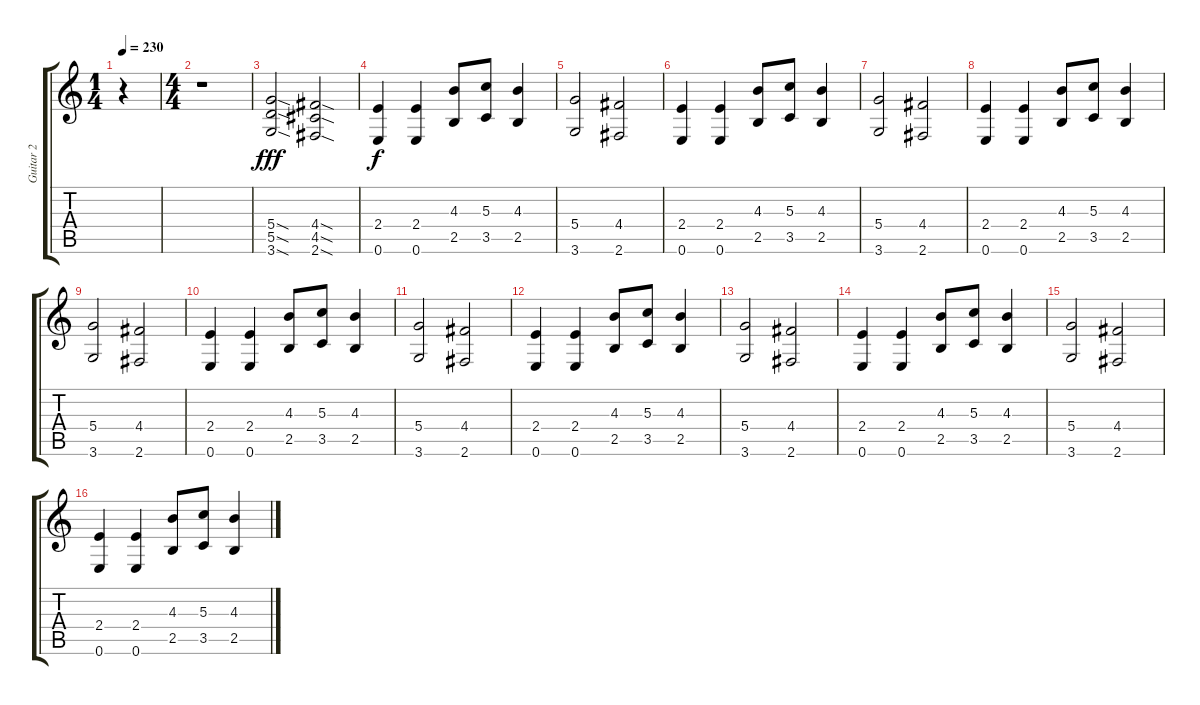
\track ("Guitar 2" "Guitar 2") {instrument distortionguitar}
\staff {score tabs}
\tuning (E4 B3 G3 D3 A2 E2) {hide}
\ts (1 4)
\tempo 230
\tempo 160
\tempo 230
\clef g2
\ks c
r.4{dy fff instrument distortionguitar} |
\ts (4 4)
r.1 |
(5.4{sod} 5.5{sod} 3.6{sod}).2{balance 16} (4.4{sod} 4.5{sod} 2.6{sod}).2{balance 0} |
(2.4 0.6).4{dy f balance 8} (2.4 0.6).4 (4.3 2.5).8 (5.3 3.5).8 (4.3 2.5).4 |
(5.4 3.6).2 (4.4 2.6).2 |
(2.4 0.6).4 (2.4 0.6).4 (4.3 2.5).8 (5.3 3.5).8 (4.3 2.5).4 |
(5.4 3.6).2 (4.4 2.6).2 |
(2.4 0.6).4 (2.4 0.6).4 (4.3 2.5).8 (5.3 3.5).8 (4.3 2.5).4 |
(5.4 3.6).2 (4.4 2.6).2 |
(2.4 0.6).4 (2.4 0.6).4 (4.3 2.5).8 (5.3 3.5).8 (4.3 2.5).4 |
(5.4 3.6).2 (4.4 2.6).2 |
(2.4 0.6).4 (2.4 0.6).4 (4.3 2.5).8 (5.3 3.5).8 (4.3 2.5).4 |
(5.4 3.6).2 (4.4 2.6).2 |
(2.4 0.6).4 (2.4 0.6).4 (4.3 2.5).8 (5.3 3.5).8 (4.3 2.5).4 |
(5.4 3.6).2 (4.4 2.6).2 |
(2.4 0.6).4 (2.4 0.6).4 (4.3 2.5).8 (5.3 3.5).8 (4.3 2.5).4
